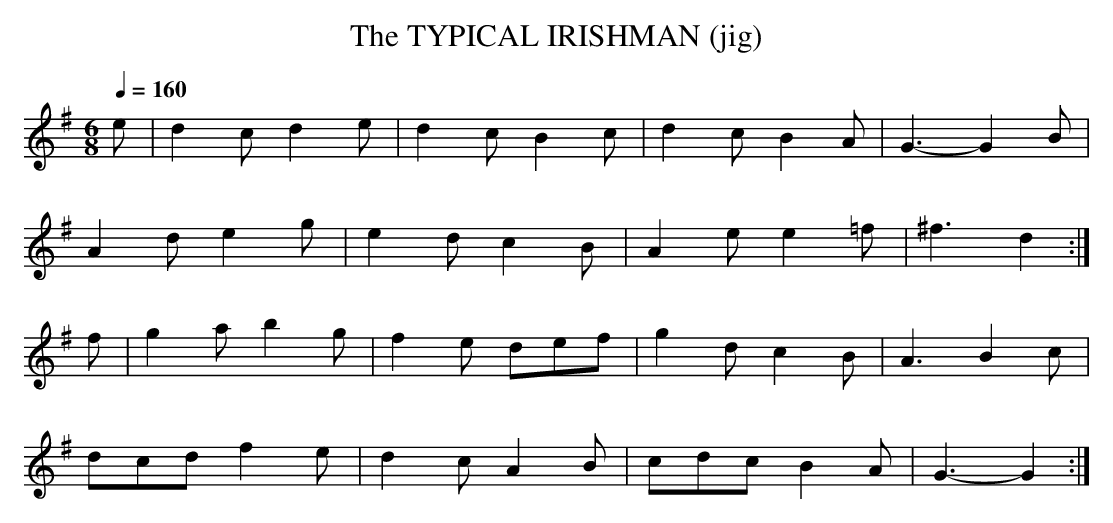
X:1
T:TYPICAL IRISHMAN (jig), The
Q:1/4=160
M:6/8
K:G
e|d2c d2e|d2c B2c|d2c B2A|G3-G2B|
A2d e2g|e2d c2B|A2e e2=f|^f3 d2:|
f|g2a b2g|f2e def|g2d c2B|A3 B2c|
dcd f2e|d2c A2B|cdc B2A|G3-G2:|
